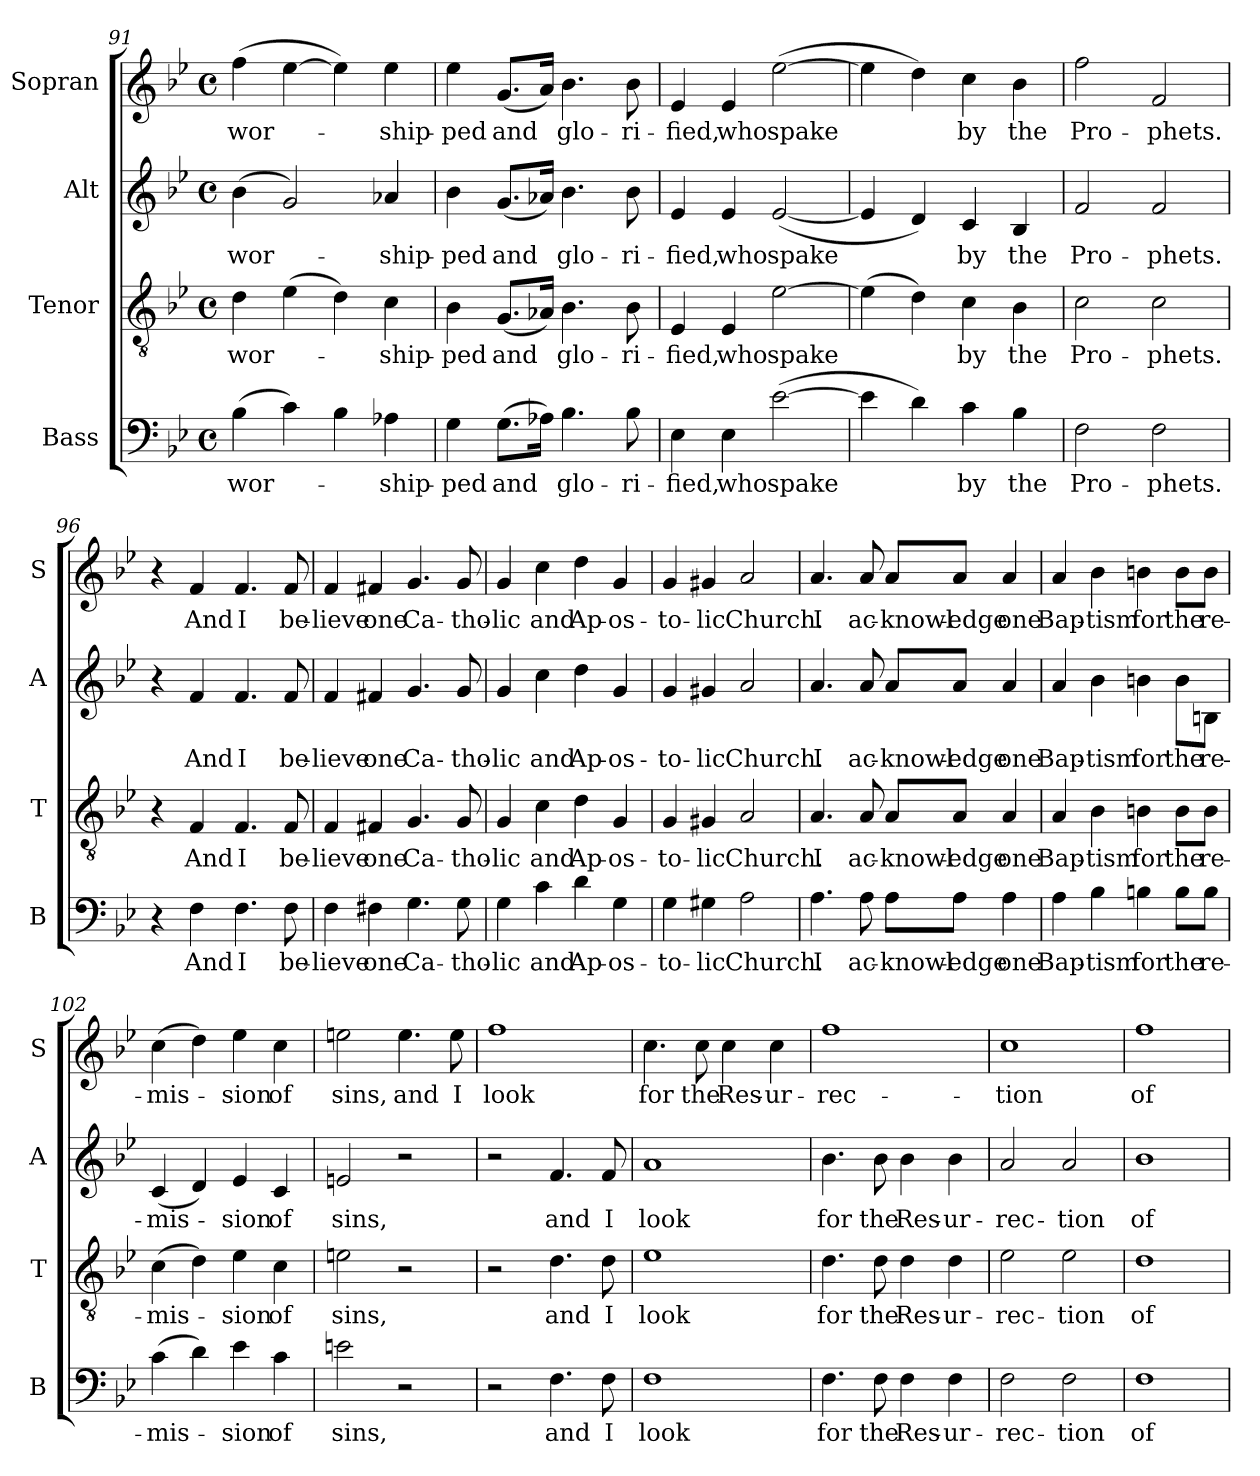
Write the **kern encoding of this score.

**kern	**text	**kern	**text	**kern	**text	**kern	**text
*part4	*part4	*part3	*part3	*part2	*part2	*part1	*part1
*staff4	*staff4	*staff3	*staff3	*staff2	*staff2	*staff1	*staff1
*I"Bass	*	*I"Tenor	*	*I"Alt	*	*I"Sopran	*
*I'B	*	*I'T	*	*I'A	*	*I'S	*
*clefF4	*	*clefGv2	*	*clefG2	*	*clefG2	*
*k[b-e-]	*	*k[b-e-]	*	*k[b-e-]	*	*k[b-e-]	*
*B-:	*	*B-:	*	*B-:	*	*B-:	*
*M4/4	*	*M4/4	*	*M4/4	*	*M4/4	*
*met(c)	*	*met(c)	*	*met(c)	*	*met(c)	*
=91	=91	=91	=91	=91	=91	=91	=91
!	!LO:LY:b	!	!LO:LY:b	!	!LO:LY:b	!	!LO:LY:b
(>4B-\	wor-	4d\	wor-	(>4b-\	wor-	(>4ff\	wor-
4c\)	.	(>4e-\	.	2g/)	.	[4ee-\	.
4B-\	.	4d\)	.	.	.	4ee-\])	.
!	!LO:LY:b	!	!LO:LY:b	!	!LO:LY:b	!	!LO:LY:b
4A-X\	-ship-	4c\	-ship-	4a-X/	-ship-	4ee-\	-ship-
=92	=92	=92	=92	=92	=92	=92	=92
!	!LO:LY:b	!	!LO:LY:b	!	!LO:LY:b	!	!LO:LY:b
4G\	-ped	4B-\	-ped	4b-\	-ped	4ee-\	-ped
!	!LO:LY:b	!	!LO:LY:b	!	!LO:LY:b	!	!LO:LY:b
(>8.G\L	and	(<8.G/L	and	(<8.g/L	and	(<8.g/L	and
16A-X\Jk)	.	16A-X/Jk)	.	16a-X/Jk)	.	16a/Jk)	.
!	!LO:LY:b	!	!LO:LY:b	!	!LO:LY:b	!	!LO:LY:b
4.B-\	glo-	4.B-\	glo-	4.b-\	glo-	4.b-\	glo-
!	!LO:LY:b	!	!LO:LY:b	!	!LO:LY:b	!	!LO:LY:b
8B-\	-ri-	8B-\	-ri-	8b-\	-ri-	8b-\	-ri-
=93	=93	=93	=93	=93	=93	=93	=93
!	!LO:LY:b	!	!LO:LY:b	!	!LO:LY:b	!	!LO:LY:b
4E-\	-fied,	4E-/	-fied,	4e-/	-fied,	4e-/	-fied,
!	!LO:LY:b	!	!LO:LY:b	!	!LO:LY:b	!	!LO:LY:b
4E-\	who	4E-/	who	4e-/	who	4e-/	who
!	!LO:LY:b	!	!LO:LY:b	!	!LO:LY:b	!	!LO:LY:b
(>[2e-\	spake	[2e-\	spake	(<[2e-/	spake	(>[2ee-\	spake
=94	=94	=94	=94	=94	=94	=94	=94
4e-\]	.	(>4e-\]	.	4e-/]	.	4ee-\]	.
4d\)	.	4d\)	.	4d/)	.	4dd\)	.
!	!LO:LY:b	!	!LO:LY:b	!	!LO:LY:b	!	!LO:LY:b
4c\	by	4c\	by	4c/	by	4cc\	by
!	!LO:LY:b	!	!LO:LY:b	!	!LO:LY:b	!	!LO:LY:b
4B-\	the	4B-\	the	4B-/	the	4b-\	the
!!LO:LB:g=z
=95	=95	=95	=95	=95	=95	=95	=95
!	!LO:LY:b	!	!LO:LY:b	!	!LO:LY:b	!	!LO:LY:b
2F\	Pro-	2c\	Pro-	2f/	Pro-	2ff\	Pro-
!	!LO:LY:b	!	!LO:LY:b	!	!LO:LY:b	!	!LO:LY:b
2F\	-phets.	2c\	-phets.	2f/	-phets.	2f/	-phets.
=96	=96	=96	=96	=96	=96	=96	=96
4r	.	4r	.	4r	.	4r	.
!	!LO:LY:b	!	!LO:LY:b	!	!LO:LY:b	!	!LO:LY:b
4F\	And	4F/	And	4f/	And	4f/	And
!	!LO:LY:b	!	!LO:LY:b	!	!LO:LY:b	!	!LO:LY:b
4.F\	I	4.F/	I	4.f/	I	4.f/	I
!	!LO:LY:b	!	!LO:LY:b	!	!LO:LY:b	!	!LO:LY:b
8F\	be-	8F/	be-	8f/	be-	8f/	be-
=97	=97	=97	=97	=97	=97	=97	=97
!	!LO:LY:b	!	!LO:LY:b	!	!LO:LY:b	!	!LO:LY:b
4F\	-lieve	4F/	-lieve	4f/	-lieve	4f/	-lieve
!	!LO:LY:b	!	!LO:LY:b	!	!LO:LY:b	!	!LO:LY:b
4F#X\	one	4F#X/	one	4f#X/	one	4f#X/	one
!	!LO:LY:b	!	!LO:LY:b	!	!LO:LY:b	!	!LO:LY:b
4.G\	Ca-	4.G/	Ca-	4.g/	Ca-	4.g/	Ca-
!	!LO:LY:b	!	!LO:LY:b	!	!LO:LY:b	!	!LO:LY:b
8G\	-tho-	8G/	-tho-	8g/	-tho-	8g/	-tho-
=98	=98	=98	=98	=98	=98	=98	=98
!	!LO:LY:b	!	!LO:LY:b	!	!LO:LY:b	!	!LO:LY:b
4G\	-lic	4G/	-lic	4g/	-lic	4g/	-lic
!	!LO:LY:b	!	!LO:LY:b	!	!LO:LY:b	!	!LO:LY:b
4c\	and	4c\	and	4cc\	and	4cc\	and
!	!LO:LY:b	!	!LO:LY:b	!	!LO:LY:b	!	!LO:LY:b
4d\	Ap-	4d\	Ap-	4dd\	Ap-	4dd\	Ap-
!	!LO:LY:b	!	!LO:LY:b	!	!LO:LY:b	!	!LO:LY:b
4G\	-os-	4G/	-os-	4g/	-os-	4g/	-os-
=99	=99	=99	=99	=99	=99	=99	=99
!	!LO:LY:b	!	!LO:LY:b	!	!LO:LY:b	!	!LO:LY:b
4G\	-to-	4G/	-to-	4g/	-to-	4g/	-to-
!	!LO:LY:b	!	!LO:LY:b	!	!LO:LY:b	!	!LO:LY:b
4G#X\	-lic	4G#X/	-lic	4g#X/	-lic	4g#X/	-lic
!	!LO:LY:b	!	!LO:LY:b	!	!LO:LY:b	!	!LO:LY:b
2A\	Church.	2A/	Church.	2a/	Church.	2a/	Church.
!!LO:PB:g=z
=100	=100	=100	=100	=100	=100	=100	=100
!	!LO:LY:b	!	!LO:LY:b	!	!LO:LY:b	!	!LO:LY:b
4.A\	I	4.A/	I	4.a/	I	4.a/	I
!	!LO:LY:b	!	!LO:LY:b	!	!LO:LY:b	!	!LO:LY:b
8A\	ac-	8A/	ac-	8a/	ac-	8a/	ac-
!	!LO:LY:b	!	!LO:LY:b	!	!LO:LY:b	!	!LO:LY:b
8A\L	-knowl-	8A/L	-knowl-	8a/L	-knowl-	8a/L	-knowl-
!	!LO:LY:b	!	!LO:LY:b	!	!LO:LY:b	!	!LO:LY:b
8A\J	-edge	8A/J	-edge	8a/J	-edge	8a/J	-edge
!	!LO:LY:b	!	!LO:LY:b	!	!LO:LY:b	!	!LO:LY:b
4A\	one	4A/	one	4a/	one	4a/	one
=101	=101	=101	=101	=101	=101	=101	=101
!	!LO:LY:b	!	!LO:LY:b	!	!LO:LY:b	!	!LO:LY:b
4A\	Bap-	4A/	Bap-	4a/	Bap-	4a/	Bap-
!	!LO:LY:b	!	!LO:LY:b	!	!LO:LY:b	!	!LO:LY:b
4B-\	-tism	4B-\	-tism	4b-\	-tism	4b-\	-tism
!	!LO:LY:b	!	!LO:LY:b	!	!LO:LY:b	!	!LO:LY:b
4Bn\	for	4Bn\	for	4bn\	for	4bn\	for
!	!LO:LY:b	!	!LO:LY:b	!	!LO:LY:b	!	!LO:LY:b
8B\L	the	8B\L	the	8b\L	the	8b\L	the
!	!LO:LY:b	!	!LO:LY:b	!	!LO:LY:b	!	!LO:LY:b
8B\J	re-	8B\J	re-	8Bn\J	re-	8b\J	re-
=102	=102	=102	=102	=102	=102	=102	=102
!	!LO:LY:b	!	!LO:LY:b	!	!LO:LY:b	!	!LO:LY:b
(>4c\	-mis-	(>4c\	-mis-	(<4c/	-mis-	(>4cc\	-mis-
4d\)	.	4d\)	.	4d/)	.	4dd\)	.
!	!LO:LY:b	!	!LO:LY:b	!	!LO:LY:b	!	!LO:LY:b
4e-\	-sion	4e-\	-sion	4e-/	-sion	4ee-\	-sion
!	!LO:LY:b	!	!LO:LY:b	!	!LO:LY:b	!	!LO:LY:b
4c\	of	4c\	of	4c/	of	4cc\	of
=103	=103	=103	=103	=103	=103	=103	=103
!	!LO:LY:b	!	!LO:LY:b	!	!LO:LY:b	!	!LO:LY:b
2en\	sins,	2en\	sins,	2en/	sins,	2een\	sins,
!	!	!	!	!	!	!	!LO:LY:b
2r	.	2r	.	2r	.	4.ee\	and
!	!	!	!	!	!	!	!LO:LY:b
.	.	.	.	.	.	8ee\	I
=104	=104	=104	=104	=104	=104	=104	=104
!	!	!	!	!	!	!	!LO:LY:b
2r	.	2r	.	2r	.	1ff	look
!	!LO:LY:b	!	!LO:LY:b	!	!LO:LY:b	!	!
4.F\	and	4.d\	and	4.f/	and	.	.
!	!LO:LY:b	!	!LO:LY:b	!	!LO:LY:b	!	!
8F\	I	8d\	I	8f/	I	.	.
!!LO:PB:g=z
=105	=105	=105	=105	=105	=105	=105	=105
!	!LO:LY:b	!	!LO:LY:b	!	!LO:LY:b	!	!LO:LY:b
1F	look	1e-	look	1a	look	4.cc\	for
!	!	!	!	!	!	!	!LO:LY:b
.	.	.	.	.	.	8cc\	the
!	!	!	!	!	!	!	!LO:LY:b
.	.	.	.	.	.	4cc\	Res-
!	!	!	!	!	!	!	!LO:LY:b
.	.	.	.	.	.	4cc\	-ur-
=106	=106	=106	=106	=106	=106	=106	=106
!	!LO:LY:b	!	!LO:LY:b	!	!LO:LY:b	!	!LO:LY:b
4.F\	for	4.d\	for	4.b-\	for	1ff	-rec-
!	!LO:LY:b	!	!LO:LY:b	!	!LO:LY:b	!	!
8F\	the	8d\	the	8b-\	the	.	.
!	!LO:LY:b	!	!LO:LY:b	!	!LO:LY:b	!	!
4F\	Res-	4d\	Res-	4b-\	Res-	.	.
!	!LO:LY:b	!	!LO:LY:b	!	!LO:LY:b	!	!
4F\	-ur-	4d\	-ur-	4b-\	-ur-	.	.
=107	=107	=107	=107	=107	=107	=107	=107
!	!LO:LY:b	!	!LO:LY:b	!	!LO:LY:b	!	!LO:LY:b
2F\	-rec-	2e-\	-rec-	2a/	-rec-	1cc	-tion
!	!LO:LY:b	!	!LO:LY:b	!	!LO:LY:b	!	!
2F\	-tion	2e-\	-tion	2a/	-tion	.	.
=108	=108	=108	=108	=108	=108	=108	=108
!	!LO:LY:b	!	!LO:LY:b	!	!LO:LY:b	!	!LO:LY:b
1F	of	1d	of	1b-	of	1ff	of
=	=	=	=	=	=	=	=
*-	*-	*-	*-	*-	*-	*-	*-
